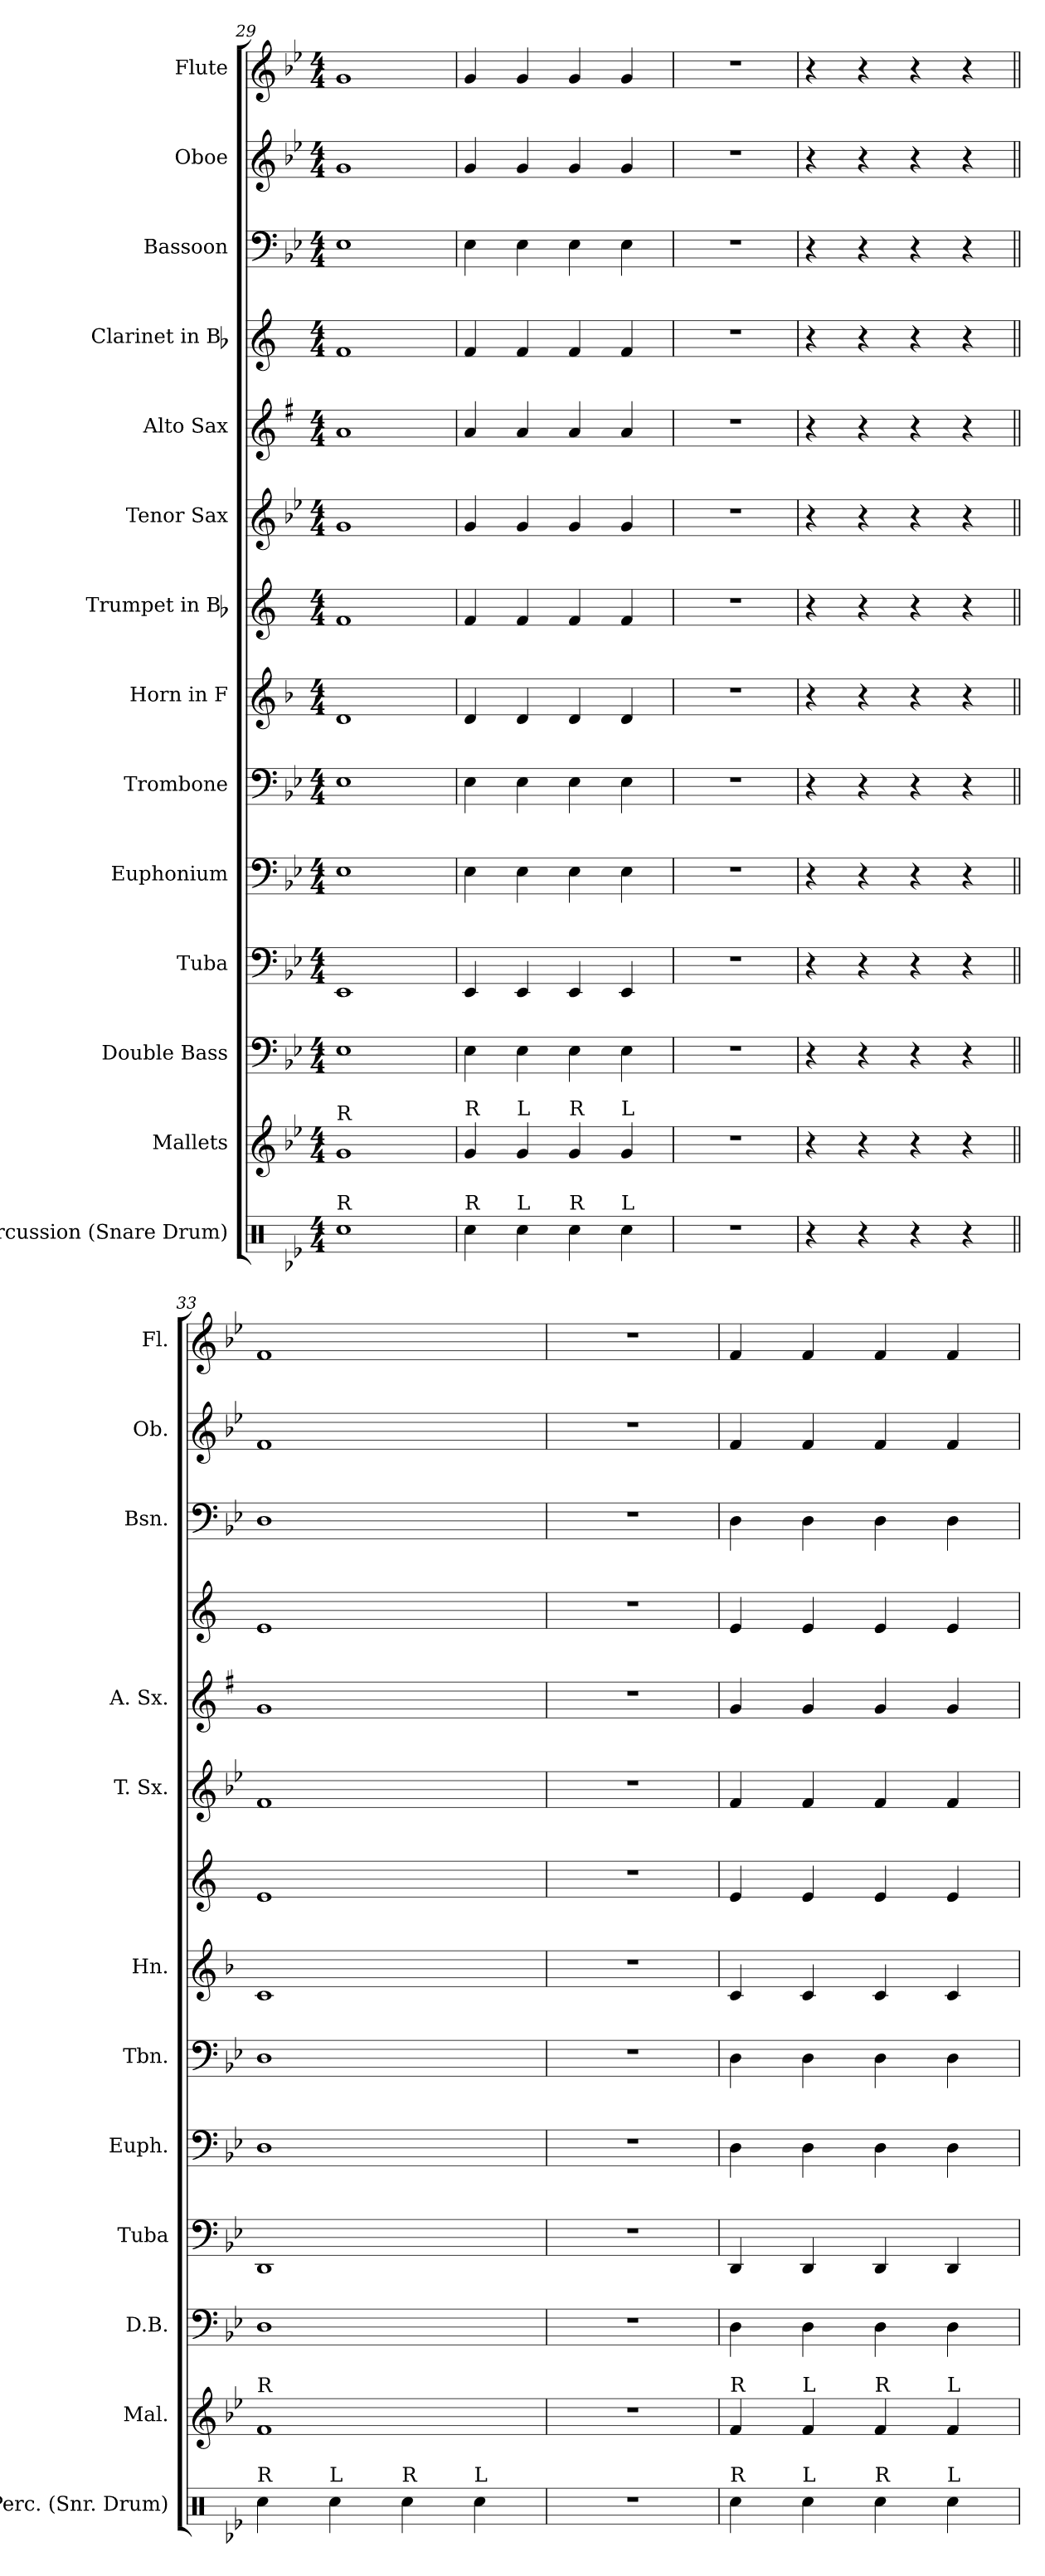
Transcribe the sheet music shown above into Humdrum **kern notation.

**kern	**kern	**kern	**kern	**kern	**kern	**kern	**kern	**kern	**kern	**kern	**kern	**kern	**kern
*part14	*part13	*part12	*part11	*part10	*part9	*part8	*part7	*part6	*part5	*part4	*part3	*part2	*part1
*staff14	*staff13	*staff12	*staff11	*staff10	*staff9	*staff8	*staff7	*staff6	*staff5	*staff4	*staff3	*staff2	*staff1
*I"Percussion (Snare Drum)	*I"Mallets	*I"Double Bass	*I"Tuba	*I"Euphonium	*I"Trombone	*I"Horn in F	*I"Trumpet in Bb	*I"Tenor Sax	*I"Alto Sax	*I"Clarinet in Bb	*I"Bassoon	*I"Oboe	*I"Flute
*I'Perc. (Snr. Drum)	*I'Mal.	*I'D.B.	*I'Tuba	*I'Euph.	*I'Tbn.	*I'Hn.	*	*I'T. Sx.	*I'A. Sx.	*	*I'Bsn.	*I'Ob.	*I'Fl.
*clefX	*clefG2	*clefF4	*clefF4	*clefF4	*clefF4	*clefG2	*clefG2	*clefG2	*clefG2	*clefG2	*clefF4	*clefG2	*clefG2
*	*	*ITrd7c12	*	*	*	*ITrd4c7	*ITrd1c2	*ITrd8c14	*ITrd5c9	*ITrd1c2	*	*	*
*k[b-e-]	*k[b-e-]	*k[b-e-]	*k[b-e-]	*k[b-e-]	*k[b-e-]	*k[b-e-]	*k[b-e-]	*k[b-e-]	*k[b-e-]	*k[b-e-]	*k[b-e-]	*k[b-e-]	*k[b-e-]
*B-:	*B-:	*B-:	*B-:	*B-:	*B-:	*B-:	*B-:	*B-:	*B-:	*B-:	*B-:	*B-:	*B-:
*M4/4	*M4/4	*M4/4	*M4/4	*M4/4	*M4/4	*M4/4	*M4/4	*M4/4	*M4/4	*M4/4	*M4/4	*M4/4	*M4/4
=29	=29	=29	=29	=29	=29	=29	=29	=29	=29	=29	=29	=29	=29
!	!LO:TX:a:t=R	!	!	!	!	!	!	!	!	!	!	!	!
!LO:TX:a:t=R	!	!	!	!	!	!	!	!	!	!	!	!	!
1Rcc	1g	1EE-	1EE-	1E-	1E-	1G	1e-	1G	1c	1e-	1E-	1g	1g
=30	=30	=30	=30	=30	=30	=30	=30	=30	=30	=30	=30	=30	=30
!	!LO:TX:a:t=R	!	!	!	!	!	!	!	!	!	!	!	!
!LO:TX:a:t=R	!	!	!	!	!	!	!	!	!	!	!	!	!
4Rcc\	4g/	4EE-\	4EE-/	4E-\	4E-\	4G/	4e-/	4G/	4c/	4e-/	4E-\	4g/	4g/
!	!LO:TX:a:t=L	!	!	!	!	!	!	!	!	!	!	!	!
!LO:TX:a:t=L	!	!	!	!	!	!	!	!	!	!	!	!	!
4Rcc\	4g/	4EE-\	4EE-/	4E-\	4E-\	4G/	4e-/	4G/	4c/	4e-/	4E-\	4g/	4g/
!	!LO:TX:a:t=R	!	!	!	!	!	!	!	!	!	!	!	!
!LO:TX:a:t=R	!	!	!	!	!	!	!	!	!	!	!	!	!
4Rcc\	4g/	4EE-\	4EE-/	4E-\	4E-\	4G/	4e-/	4G/	4c/	4e-/	4E-\	4g/	4g/
!	!LO:TX:a:t=L	!	!	!	!	!	!	!	!	!	!	!	!
!LO:TX:a:t=L	!	!	!	!	!	!	!	!	!	!	!	!	!
4Rcc\	4g/	4EE-\	4EE-/	4E-\	4E-\	4G/	4e-/	4G/	4c/	4e-/	4E-\	4g/	4g/
=31	=31	=31	=31	=31	=31	=31	=31	=31	=31	=31	=31	=31	=31
1r	1r	1r	1r	1r	1r	1r	1r	1r	1r	1r	1r	1r	1r
=32	=32	=32	=32	=32	=32	=32	=32	=32	=32	=32	=32	=32	=32
4r	4r	4r	4r	4r	4r	4r	4r	4r	4r	4r	4r	4r	4r
4r	4r	4r	4r	4r	4r	4r	4r	4r	4r	4r	4r	4r	4r
4r	4r	4r	4r	4r	4r	4r	4r	4r	4r	4r	4r	4r	4r
4r	4r	4r	4r	4r	4r	4r	4r	4r	4r	4r	4r	4r	4r
!!LO:PB:g=z
=33||	=33||	=33||	=33||	=33||	=33||	=33||	=33||	=33||	=33||	=33||	=33||	=33||	=33||
!	!LO:TX:a:t=R	!	!	!	!	!	!	!	!	!	!	!	!
!LO:TX:a:t=R	!	!	!	!	!	!	!	!	!	!	!	!	!
4Rcc\	1f	1DD	1DD	1D	1D	1F	1d	1F	1B-	1d	1D	1f	1f
!LO:TX:a:t=L	!	!	!	!	!	!	!	!	!	!	!	!	!
4Rcc\	.	.	.	.	.	.	.	.	.	.	.	.	.
!LO:TX:a:t=R	!	!	!	!	!	!	!	!	!	!	!	!	!
4Rcc\	.	.	.	.	.	.	.	.	.	.	.	.	.
!LO:TX:a:t=L	!	!	!	!	!	!	!	!	!	!	!	!	!
4Rcc\	.	.	.	.	.	.	.	.	.	.	.	.	.
=34	=34	=34	=34	=34	=34	=34	=34	=34	=34	=34	=34	=34	=34
1r	1r	1r	1r	1r	1r	1r	1r	1r	1r	1r	1r	1r	1r
=35	=35	=35	=35	=35	=35	=35	=35	=35	=35	=35	=35	=35	=35
!	!LO:TX:a:t=R	!	!	!	!	!	!	!	!	!	!	!	!
!LO:TX:a:t=R	!	!	!	!	!	!	!	!	!	!	!	!	!
4Rcc\	4f/	4DD\	4DD/	4D\	4D\	4F/	4d/	4F/	4B-/	4d/	4D\	4f/	4f/
!	!LO:TX:a:t=L	!	!	!	!	!	!	!	!	!	!	!	!
!LO:TX:a:t=L	!	!	!	!	!	!	!	!	!	!	!	!	!
4Rcc\	4f/	4DD\	4DD/	4D\	4D\	4F/	4d/	4F/	4B-/	4d/	4D\	4f/	4f/
!	!LO:TX:a:t=R	!	!	!	!	!	!	!	!	!	!	!	!
!LO:TX:a:t=R	!	!	!	!	!	!	!	!	!	!	!	!	!
4Rcc\	4f/	4DD\	4DD/	4D\	4D\	4F/	4d/	4F/	4B-/	4d/	4D\	4f/	4f/
!	!LO:TX:a:t=L	!	!	!	!	!	!	!	!	!	!	!	!
!LO:TX:a:t=L	!	!	!	!	!	!	!	!	!	!	!	!	!
4Rcc\	4f/	4DD\	4DD/	4D\	4D\	4F/	4d/	4F/	4B-/	4d/	4D\	4f/	4f/
=	=	=	=	=	=	=	=	=	=	=	=	=	=
*-	*-	*-	*-	*-	*-	*-	*-	*-	*-	*-	*-	*-	*-
